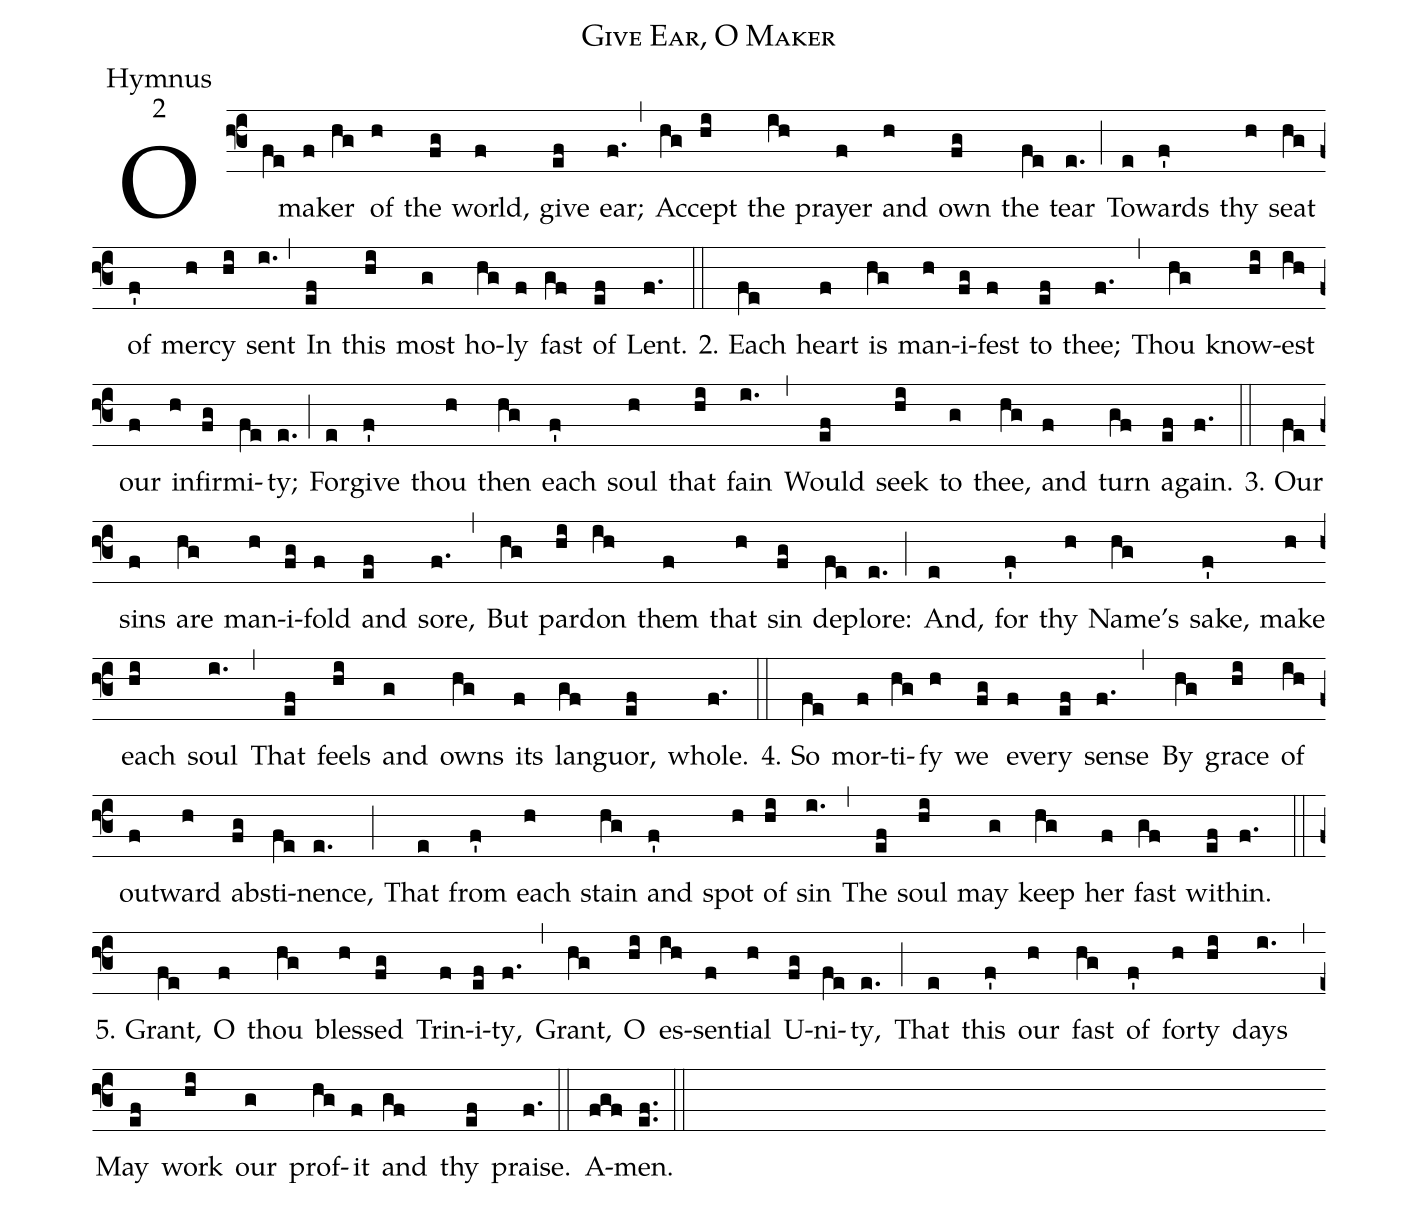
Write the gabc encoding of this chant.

name: Give Ear, O Maker;
office-part: Hymnus;
mode: 2;
%%
(f3)O(fe) mak(f)er(hg) of(h) the(fg) world,(f) give(ef) ear;(f.) (,)

Ac(hg)cept(hi) the(ih) prayer(f) and(h) own(fg) the(fe) tear(e.) (;)

To(e)wards(f') thy(h) seat(hg) of(f') mer(h)cy(hi) sent(i.) (,)

In(ef) this(hi) most(g) ho(hg)ly(f) fast(gf) of(ef) Lent.(f.) (::)

2. Each(fe) heart(f) is(hg) man(h)i(fg)fest(f) to(ef) thee;(f.) (,)

Thou(hg) know(hi)est(ih) our(f) in(h)fir(fg)mi(fe)ty;(e.) (;)

For(e)give(f') thou(h) then(hg) each(f') soul(h) that(hi) fain(i.) (,)

Would(ef) seek(hi) to(g) thee,(hg) and(f) turn(gf) a(ef)gain.(f.) (::)

3. Our(fe) sins(f) are(hg) man(h)i(fg)fold(f) and(ef) sore,(f.) (,)

But(hg) par(hi)don(ih) them(f) that(h) sin(fg) de(fe)plore:(e.) (;)

And,(e) for(f') thy(h) Name's(hg) sake,(f') make(h) each(hi) soul(i.) (,)

That(ef) feels(hi) and(g) owns(hg) its(f) lan(gf)guor,(ef) whole.(f.) (::)

4. So(fe) mor(f)ti(hg)fy(h) we(fg) eve(f)ry(ef) sense(f.) (,)

By(hg) grace(hi) of(ih) out(f)ward(h) ab(fg)sti(fe)nence,(e.) (;)

That(e) from(f') each(h) stain(hg) and(f') spot(h) of(hi) sin(i.) (,)

The(ef) soul(hi) may(g) keep(hg) her(f) fast(gf) with(ef)in.(f.) (::)

5. Grant,(fe) O(f) thou(hg) bless(h)ed(fg) Trin(f)i(ef)ty,(f.) (,)

Grant,(hg) O(hi) es(ih)sen(f)tial(h) U(fg)ni(fe)ty,(e.) (;)

That(e) this(f') our(h) fast(hg) of(f') for(h)ty(hi) days(i.) (,)

May(ef) work(hi) our(g) prof(hg)it(f) and(gf) thy(ef) praise.(f.) (::)

A(fgf)men.(e.f.) (::)
